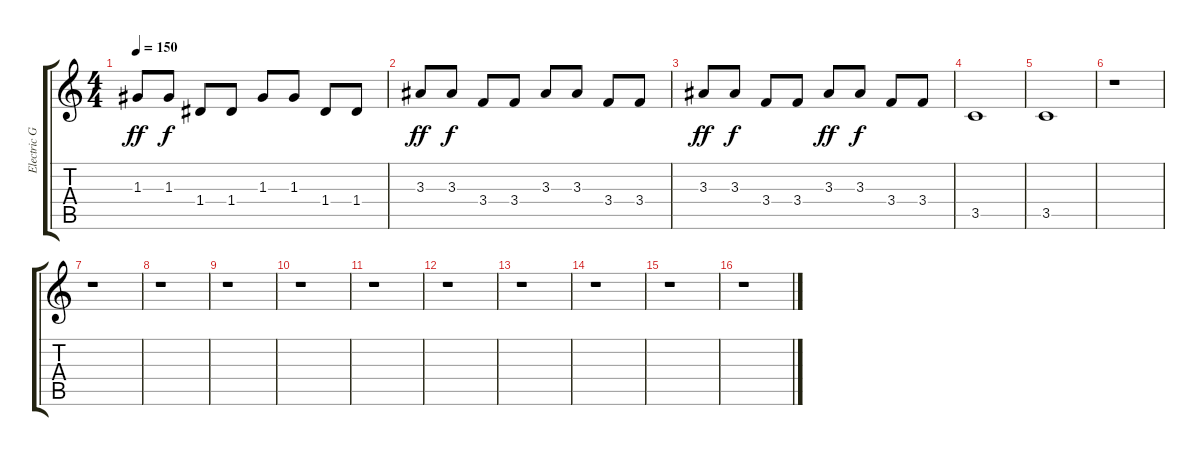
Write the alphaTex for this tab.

\track ("Electric G" "Electric G") {instrument overdrivenguitar}
\staff {score tabs}
\tuning (E4 B3 G3 D3 A2 E2) {hide}
\ts (4 4)
\tempo 150
\clef g2
\ks c
1.3.8{dy ff} 1.3.8{dy f} 1.4.8 1.4.8 1.3.8 1.3.8 1.4.8 1.4.8 |
3.3.8{dy ff} 3.3.8{dy f} 3.4.8 3.4.8 3.3.8 3.3.8 3.4.8 3.4.8 |
3.3.8{dy ff} 3.3.8{dy f} 3.4.8 3.4.8 3.3.8{dy ff} 3.3.8{dy f} 3.4.8 3.4.8 |
3.5.1 |
3.5.1 |
r.1 |
r.1 |
r.1 |
r.1 |
r.1 |
r.1 |
r.1 |
r.1 |
r.1 |
r.1 |
r.1
